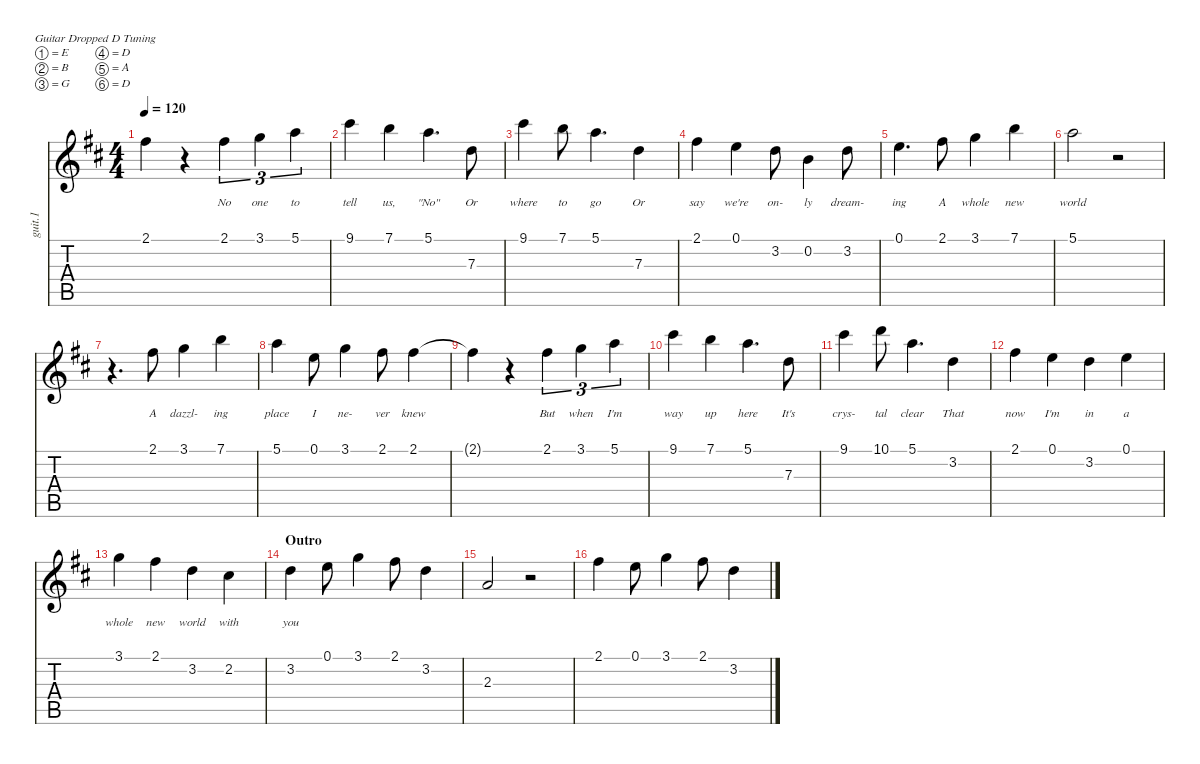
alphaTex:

\defaultSystemsLayout 4
\hideDynamics
\bracketExtendMode nobrackets
\otherSystemsTrackNameOrientation horizontal
\track ("Melody" "guit.1") {defaultSystemsLayout 4 instrument electricguitarclean}
\staff {score tabs}
\tuning (E4 B3 G3 D3 A2 D2)
\ts (4 4)
\tempo 120
\clef g2
\ks d
2.1{t acc #}.4{dy f beam Down} r.4{beam Down} 2.1{acc #}.4{tu (3 2) lyrics (0 "") lyrics (1 "No") lyrics (2 "") lyrics (3 "") lyrics (4 "") beam Down} 3.1{acc forcenatural}.4{tu (3 2) lyrics (0 "") lyrics (1 "one") lyrics (2 "") lyrics (3 "") lyrics (4 "") beam Down} 5.1{acc forcenatural}.4{tu (3 2) lyrics (0 "") lyrics (1 "to") lyrics (2 "") lyrics (3 "") lyrics (4 "") beam Down} |
9.1{acc #}.4{lyrics (0 "") lyrics (1 "tell") lyrics (2 "") lyrics (3 "") lyrics (4 "") beam Down} 7.1{acc forcenatural}.4{lyrics (0 "") lyrics (1 "us,") lyrics (2 "") lyrics (3 "") lyrics (4 "") beam Down} 5.1{acc forcenatural}.4{d lyrics (0 "") lyrics (1 "\"No\"") lyrics (2 "") lyrics (3 "") lyrics (4 "") beam Down} 7.3{acc forcenatural}.8{lyrics (0 "") lyrics (1 "Or") lyrics (2 "") lyrics (3 "") lyrics (4 "") beam Down} |
9.1{acc #}.4{lyrics (0 "") lyrics (1 "where") lyrics (2 "") lyrics (3 "") lyrics (4 "") beam Down} 7.1{acc forcenatural}.8{lyrics (0 "") lyrics (1 "to") lyrics (2 "") lyrics (3 "") lyrics (4 "") beam Down} 5.1{acc forcenatural}.4{d lyrics (0 "") lyrics (1 "go") lyrics (2 "") lyrics (3 "") lyrics (4 "") beam Down} 7.3{acc forcenatural}.4{lyrics (0 "") lyrics (1 "Or") lyrics (2 "") lyrics (3 "") lyrics (4 "") beam Down} |
2.1{acc #}.4{lyrics (0 "") lyrics (1 "say") lyrics (2 "") lyrics (3 "") lyrics (4 "") beam Down} 0.1{acc forcenatural}.4{lyrics (0 "") lyrics (1 "we're") lyrics (2 "") lyrics (3 "") lyrics (4 "") beam Down} 3.2{acc forcenatural}.8{lyrics (0 "") lyrics (1 "on-") lyrics (2 "") lyrics (3 "") lyrics (4 "") beam Down} 0.2{acc forcenatural}.4{lyrics (0 "") lyrics (1 "ly") lyrics (2 "") lyrics (3 "") lyrics (4 "") beam Down} 3.2{acc forcenatural}.8{lyrics (0 "") lyrics (1 "dream-") lyrics (2 "") lyrics (3 "") lyrics (4 "") beam Down} |
0.1{acc forcenatural}.4{d lyrics (0 "") lyrics (1 "ing") lyrics (2 "") lyrics (3 "") lyrics (4 "") beam Down} 2.1{acc #}.8{lyrics (0 "") lyrics (1 "A") lyrics (2 "") lyrics (3 "") lyrics (4 "") beam Down} 3.1{acc forcenatural}.4{lyrics (0 "") lyrics (1 "whole") lyrics (2 "") lyrics (3 "") lyrics (4 "") beam Down} 7.1{acc forcenatural}.4{lyrics (0 "") lyrics (1 "new") lyrics (2 "") lyrics (3 "") lyrics (4 "") beam Down} |
5.1{acc forcenatural}.2{lyrics (0 "") lyrics (1 "world") lyrics (2 "") lyrics (3 "") lyrics (4 "") beam Down} r.2{beam Down} |
r.4{d beam Down} 2.1{acc #}.8{lyrics (0 "") lyrics (1 "A") lyrics (2 "") lyrics (3 "") lyrics (4 "") beam Down} 3.1{acc forcenatural}.4{lyrics (0 "") lyrics (1 "dazzl-") lyrics (2 "") lyrics (3 "") lyrics (4 "") beam Down} 7.1{acc forcenatural}.4{lyrics (0 "") lyrics (1 "ing") lyrics (2 "") lyrics (3 "") lyrics (4 "") beam Down} |
5.1{acc forcenatural}.4{lyrics (0 "") lyrics (1 "place") lyrics (2 "") lyrics (3 "") lyrics (4 "") beam Down} 0.1{acc forcenatural}.8{lyrics (0 "") lyrics (1 "I") lyrics (2 "") lyrics (3 "") lyrics (4 "") beam Down} 3.1{acc forcenatural}.4{lyrics (0 "") lyrics (1 "ne-") lyrics (2 "") lyrics (3 "") lyrics (4 "") beam Down} 2.1{acc #}.8{lyrics (0 "") lyrics (1 "ver") lyrics (2 "") lyrics (3 "") lyrics (4 "") beam Down} 2.1{acc #}.4{lyrics (0 "") lyrics (1 "knew") lyrics (2 "") lyrics (3 "") lyrics (4 "") beam Down} |
2.1{t acc #}.4{beam Down} r.4{beam Down} 2.1{acc #}.4{tu (3 2) lyrics (0 "") lyrics (1 "But") lyrics (2 "") lyrics (3 "") lyrics (4 "") beam Down} 3.1{acc forcenatural}.4{tu (3 2) lyrics (0 "") lyrics (1 "when") lyrics (2 "") lyrics (3 "") lyrics (4 "") beam Down} 5.1{acc forcenatural}.4{tu (3 2) lyrics (0 "") lyrics (1 "I'm") lyrics (2 "") lyrics (3 "") lyrics (4 "") beam Down} |
9.1{acc #}.4{lyrics (0 "") lyrics (1 "way") lyrics (2 "") lyrics (3 "") lyrics (4 "") beam Down} 7.1{acc forcenatural}.4{lyrics (0 "") lyrics (1 "up") lyrics (2 "") lyrics (3 "") lyrics (4 "") beam Down} 5.1{acc forcenatural}.4{d lyrics (0 "") lyrics (1 "here") lyrics (2 "") lyrics (3 "") lyrics (4 "") beam Down} 7.3{acc forcenatural}.8{lyrics (0 "") lyrics (1 "It's") lyrics (2 "") lyrics (3 "") lyrics (4 "") beam Down} |
9.1{acc #}.4{lyrics (0 "") lyrics (1 "crys-") lyrics (2 "") lyrics (3 "") lyrics (4 "") beam Down} 10.1{acc forcenatural}.8{lyrics (0 "") lyrics (1 "tal") lyrics (2 "") lyrics (3 "") lyrics (4 "") beam Down} 5.1{acc forcenatural}.4{d lyrics (0 "") lyrics (1 "clear") lyrics (2 "") lyrics (3 "") lyrics (4 "") beam Down} 3.2{acc forcenatural}.4{lyrics (0 "") lyrics (1 "That") lyrics (2 "") lyrics (3 "") lyrics (4 "") beam Down} |
2.1{acc #}.4{lyrics (0 "") lyrics (1 "now") lyrics (2 "") lyrics (3 "") lyrics (4 "") beam Down} 0.1{acc forcenatural}.4{lyrics (0 "") lyrics (1 "I'm") lyrics (2 "") lyrics (3 "") lyrics (4 "") beam Down} 3.2{acc forcenatural}.4{lyrics (0 "") lyrics (1 "in") lyrics (2 "") lyrics (3 "") lyrics (4 "") beam Down} 0.1{acc forcenatural}.4{lyrics (0 "") lyrics (1 "a") lyrics (2 "") lyrics (3 "") lyrics (4 "") beam Down} |
3.1{acc forcenatural}.4{lyrics (0 "") lyrics (1 "whole") lyrics (2 "") lyrics (3 "") lyrics (4 "") beam Down} 2.1{acc #}.4{lyrics (0 "") lyrics (1 "new") lyrics (2 "") lyrics (3 "") lyrics (4 "") beam Down} 3.2{acc forcenatural}.4{lyrics (0 "") lyrics (1 "world") lyrics (2 "") lyrics (3 "") lyrics (4 "") beam Down} 2.2{acc #}.4{lyrics (0 "") lyrics (1 "with") lyrics (2 "") lyrics (3 "") lyrics (4 "") beam Down} |
\section ("" "Outro")
3.2{acc forcenatural}.4{lyrics (0 "") lyrics (1 "you") lyrics (2 "") lyrics (3 "") lyrics (4 "") beam Down} 0.1{acc forcenatural}.8{beam Down} 3.1{acc forcenatural}.4{beam Down} 2.1{acc #}.8{beam Down} 3.2{acc forcenatural}.4{beam Down} |
2.3{acc forcenatural}.2{beam Up} r.2{beam Up} |
2.1{acc #}.4{beam Down} 0.1{acc forcenatural}.8{beam Down} 3.1{acc forcenatural}.4{beam Down} 2.1{acc #}.8{beam Down} 3.2{acc forcenatural}.4{beam Down}
